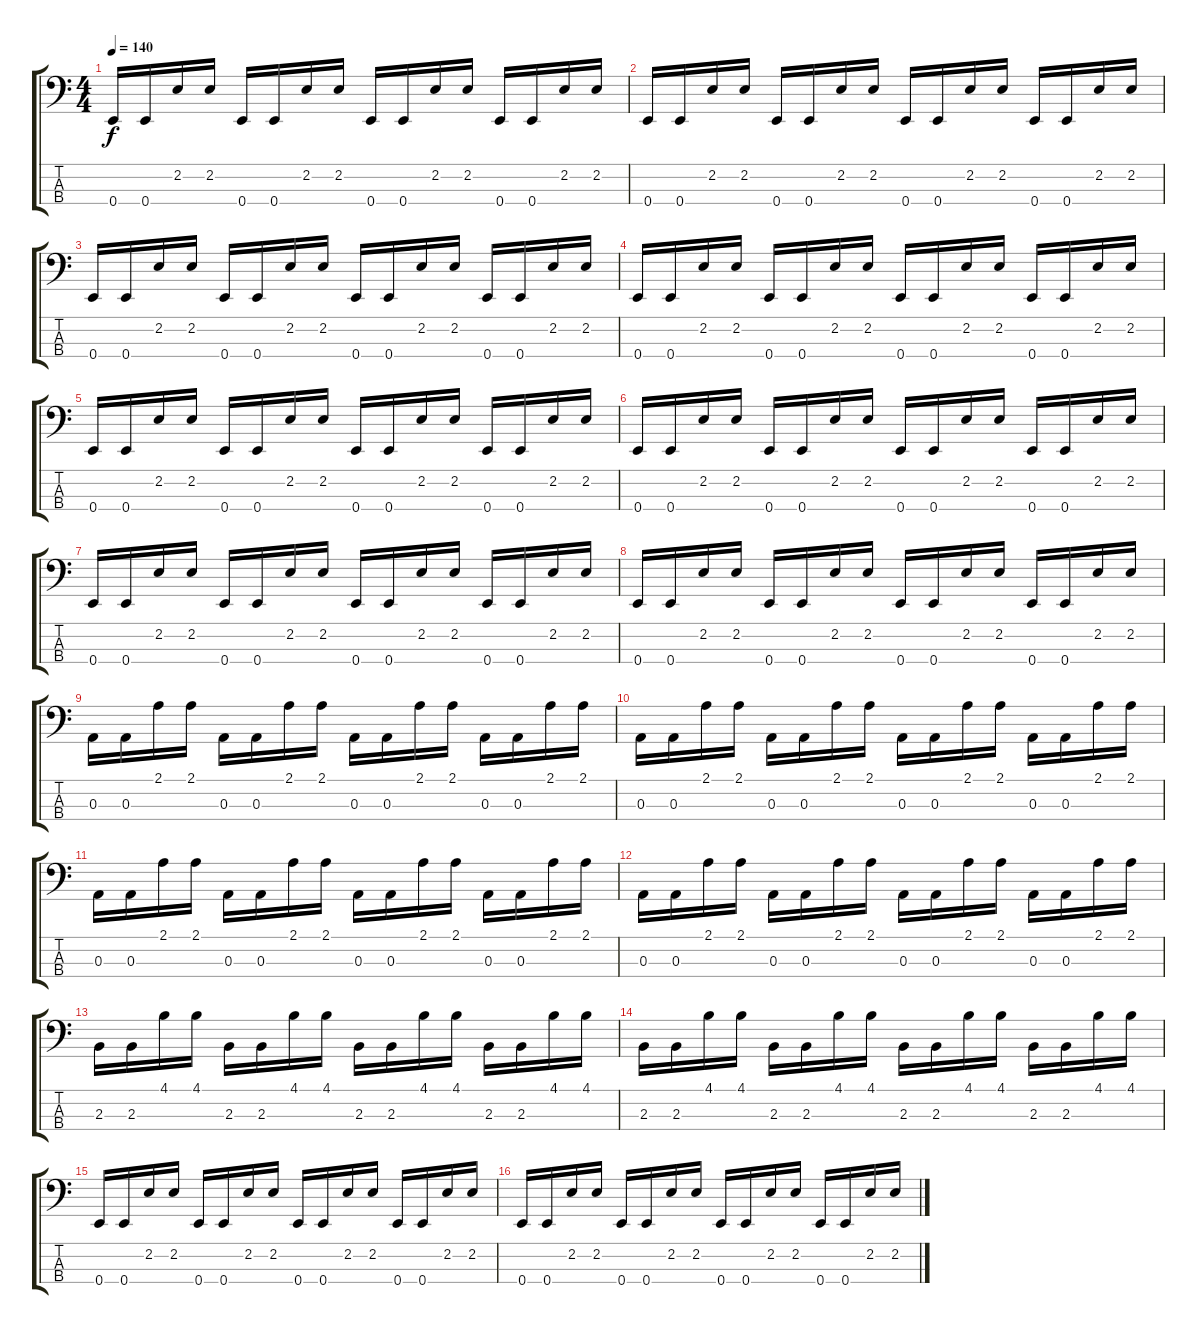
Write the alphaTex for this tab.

\track "" {instrument electricbassfinger}
\staff {score tabs}
\tuning (G2 D2 A1 E1) {hide}
\ts (4 4)
\tempo 140
\clef f4
\ks c
0.4.16{dy f} 0.4.16 2.2.16 2.2.16 0.4.16 0.4.16 2.2.16 2.2.16 0.4.16 0.4.16 2.2.16 2.2.16 0.4.16 0.4.16 2.2.16 2.2.16 |
0.4.16 0.4.16 2.2.16 2.2.16 0.4.16 0.4.16 2.2.16 2.2.16 0.4.16 0.4.16 2.2.16 2.2.16 0.4.16 0.4.16 2.2.16 2.2.16 |
0.4.16 0.4.16 2.2.16 2.2.16 0.4.16 0.4.16 2.2.16 2.2.16 0.4.16 0.4.16 2.2.16 2.2.16 0.4.16 0.4.16 2.2.16 2.2.16 |
0.4.16 0.4.16 2.2.16 2.2.16 0.4.16 0.4.16 2.2.16 2.2.16 0.4.16 0.4.16 2.2.16 2.2.16 0.4.16 0.4.16 2.2.16 2.2.16 |
0.4.16 0.4.16 2.2.16 2.2.16 0.4.16 0.4.16 2.2.16 2.2.16 0.4.16 0.4.16 2.2.16 2.2.16 0.4.16 0.4.16 2.2.16 2.2.16 |
0.4.16 0.4.16 2.2.16 2.2.16 0.4.16 0.4.16 2.2.16 2.2.16 0.4.16 0.4.16 2.2.16 2.2.16 0.4.16 0.4.16 2.2.16 2.2.16 |
0.4.16 0.4.16 2.2.16 2.2.16 0.4.16 0.4.16 2.2.16 2.2.16 0.4.16 0.4.16 2.2.16 2.2.16 0.4.16 0.4.16 2.2.16 2.2.16 |
0.4.16 0.4.16 2.2.16 2.2.16 0.4.16 0.4.16 2.2.16 2.2.16 0.4.16 0.4.16 2.2.16 2.2.16 0.4.16 0.4.16 2.2.16 2.2.16 |
0.3.16 0.3.16 2.1.16 2.1.16 0.3.16 0.3.16 2.1.16 2.1.16 0.3.16 0.3.16 2.1.16 2.1.16 0.3.16 0.3.16 2.1.16 2.1.16 |
0.3.16 0.3.16 2.1.16 2.1.16 0.3.16 0.3.16 2.1.16 2.1.16 0.3.16 0.3.16 2.1.16 2.1.16 0.3.16 0.3.16 2.1.16 2.1.16 |
0.3.16 0.3.16 2.1.16 2.1.16 0.3.16 0.3.16 2.1.16 2.1.16 0.3.16 0.3.16 2.1.16 2.1.16 0.3.16 0.3.16 2.1.16 2.1.16 |
0.3.16 0.3.16 2.1.16 2.1.16 0.3.16 0.3.16 2.1.16 2.1.16 0.3.16 0.3.16 2.1.16 2.1.16 0.3.16 0.3.16 2.1.16 2.1.16 |
2.3.16 2.3.16 4.1.16 4.1.16 2.3.16 2.3.16 4.1.16 4.1.16 2.3.16 2.3.16 4.1.16 4.1.16 2.3.16 2.3.16 4.1.16 4.1.16 |
2.3.16 2.3.16 4.1.16 4.1.16 2.3.16 2.3.16 4.1.16 4.1.16 2.3.16 2.3.16 4.1.16 4.1.16 2.3.16 2.3.16 4.1.16 4.1.16 |
0.4.16 0.4.16 2.2.16 2.2.16 0.4.16 0.4.16 2.2.16 2.2.16 0.4.16 0.4.16 2.2.16 2.2.16 0.4.16 0.4.16 2.2.16 2.2.16 |
0.4.16 0.4.16 2.2.16 2.2.16 0.4.16 0.4.16 2.2.16 2.2.16 0.4.16 0.4.16 2.2.16 2.2.16 0.4.16 0.4.16 2.2.16 2.2.16
